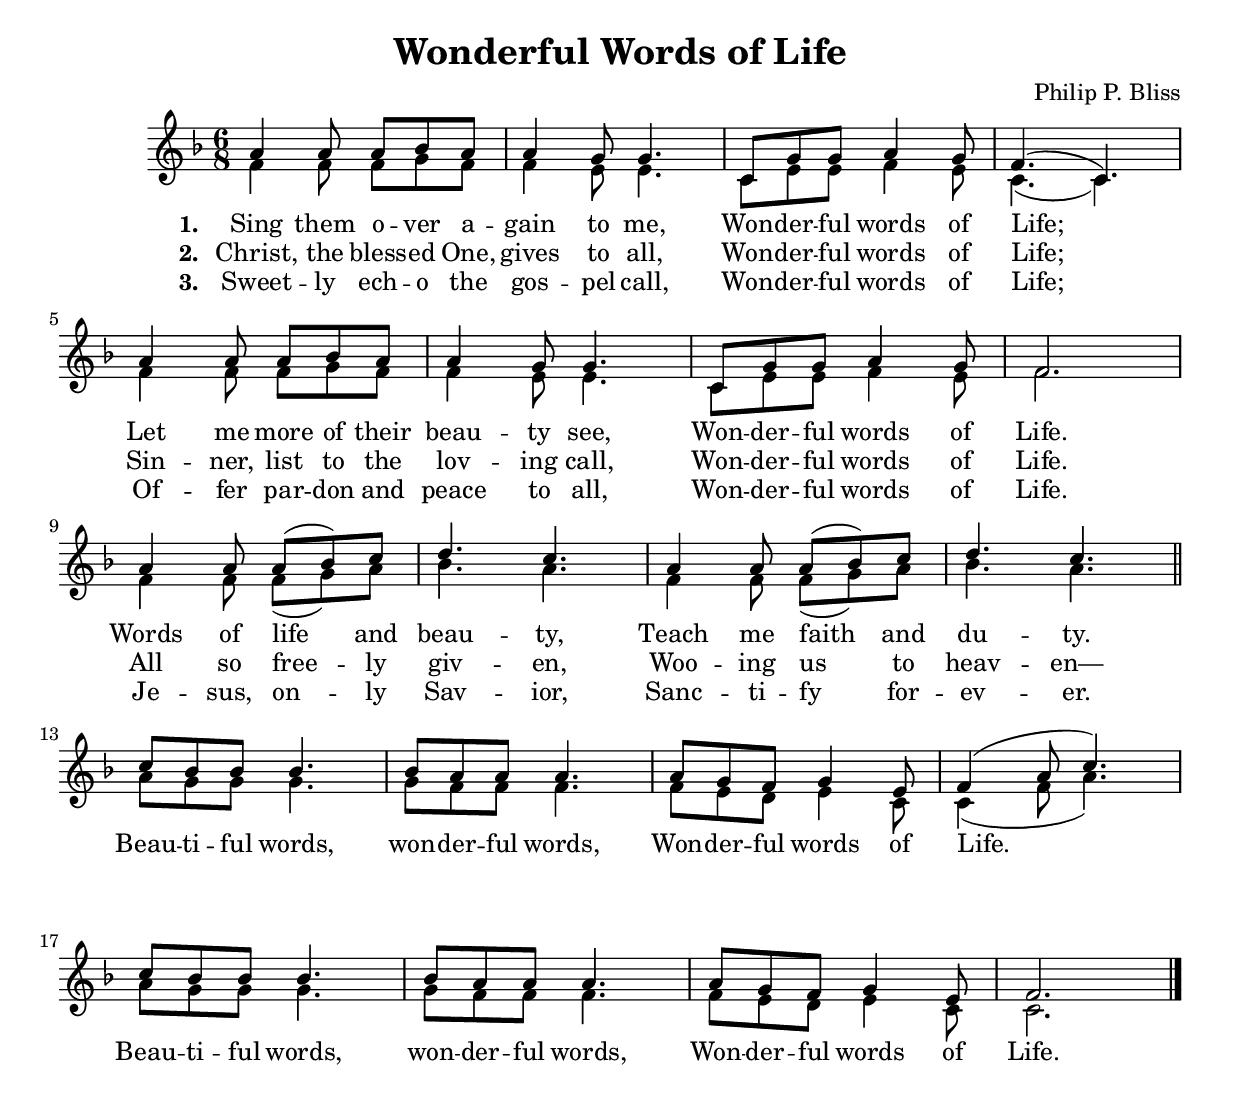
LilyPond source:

% Based on https://hymnary.org/page/fetch/CEL1997/400/high; written in 1870s so long public-domain

\version "2.24.4"
\language "english"

\paper {
  system-system-spacing.basic-distance = #20
}

\header {
  title = "Wonderful Words of Life"
  composer = "Philip P. Bliss"
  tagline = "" % Suppress "Music Engraving by Lilypond"
}

soprano = \relative a' {
  \key f \major
  \time 6/8
  a4 a8 a bf a | a4 g8 g4. |
  c,8 g' g a4 g8 | f4.( c) |
  a'4 a8 a bf a | a4 g8 g4. |
  c,8 g' g a4 g8 | f2. | \break

  a4 a8 a( bf) c | d4. c |
  a4 a8 a( bf) c | d4. c \bar "||" \break

  c8 bf bf bf4. | bf8 a a a4. |
  a8 g f g4 e8 | f4( a8 c4.) |
  c8 bf bf bf4. | bf8 a a a4. |
  a8 g f g4 e8 | f2. \bar "|."
}

alto = \relative c' {
  f4 f8 f g f | f4 e8 e4. |
  c8 e e f4 e8 | c4.( c) |
  f4 f8 f g f | f4 e8 e4. |
  c8 e e f4 e8 | f2. |

  f4 f8 f( g) a | bf4. a |
  f4 f8 f( g) a | bf4. a |

  a8 g g g4. | g8 f f f4. |
  f8 e d e4 c8 | c4( f8 a4.) |
  a8 g g g4. | g8 f f f4. |
  f8 e d e4 c8 | c2. |
}


verseOne = \lyricmode {
  \set stanza = "1. "
  Sing them o -- ver a -- gain to me, Won -- der -- ful words of Life;
  Let me more of their beau -- ty see, Won -- der -- ful words of Life.
  Words of life and beau -- ty, Teach me faith and du -- ty.
}

verseTwo = \lyricmode {
  \set stanza = "2. "
  Christ, the bless -- ed One, gives to all, Won -- der -- ful words of Life;
  Sin -- ner, list to the lov -- ing call, Won -- der -- ful words of Life.
  All so free -- ly giv -- en, Woo -- ing us to heav -- en—
}

verseThree = \lyricmode {
  \set stanza = "3. "
  Sweet -- ly ech -- o the gos -- pel call, Won -- der -- ful words of Life;
  Of -- fer par -- don and peace to all, Won -- der -- ful words of Life.
  Je -- sus, on -- ly Sav -- ior, Sanc -- ti -- fy for -- ev -- er.
}

refrain = \lyricmode {
  Beau -- ti -- ful words, won -- der -- ful words,
  Won -- der -- ful words of Life.
  Beau -- ti -- ful words, won -- der -- ful words,
  Won -- der -- ful words of Life.
}

\score {
  <<
    \new ChoirStaff <<
      \new Staff = "soprano" <<
        \new Voice = "soprano" { \voiceOne \soprano }
        \new Lyrics \lyricsto soprano { \verseOne }
        \new Lyrics \lyricsto soprano { \verseTwo \refrain }
        \new Lyrics \lyricsto soprano { \verseThree }
        \new Voice = "alto" { \voiceTwo \alto }
      >>
    >>
  >>
  \layout { }
}
